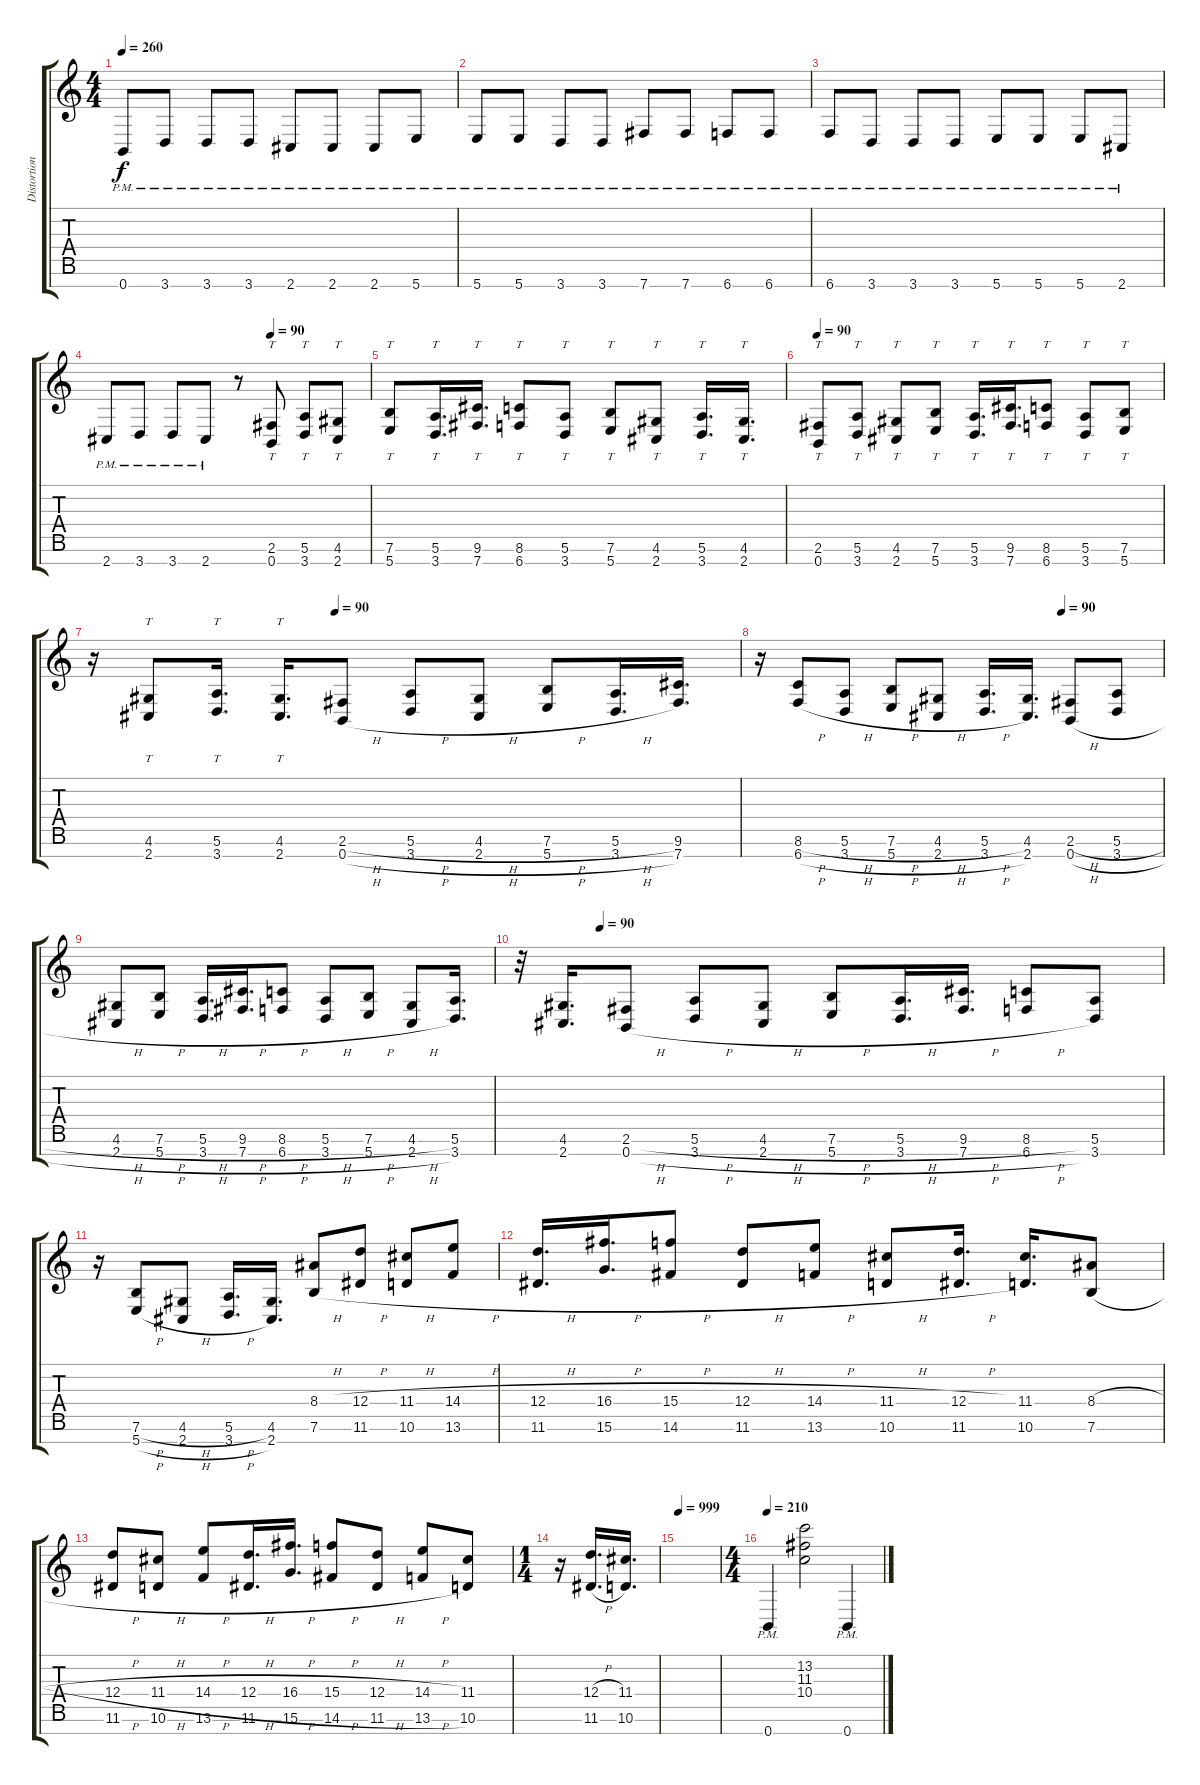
\track ("Distortion Guitar" "Distortion") {instrument distortionguitar}
\staff {score tabs}
\tuning (E4 B3 G3 D3 A2 E2 B1) {hide}
\ts (4 4)
\tempo 260
\clef g2
\ks c
0.7{pm}.8{dy f} 3.7{pm}.8 3.7{pm}.8 3.7{pm}.8 2.7{pm}.8 2.7{pm}.8 2.7{pm}.8 5.7{pm}.8 |
5.7{pm}.8 5.7{pm}.8 3.7{pm}.8 3.7{pm}.8 7.7{pm}.8 7.7{pm}.8 6.7{pm}.8 6.7{pm}.8 |
6.7{pm}.8 3.7{pm}.8 3.7{pm}.8 3.7{pm}.8 5.7{pm}.8 5.7{pm}.8 5.7{pm}.8 2.7{pm}.8 |
\tempo (90 0.625)
2.7{pm}.8 3.7{pm}.8 3.7{pm}.8 2.7{pm}.8 r.8 (2.6 0.7).8{tt} (5.6 3.7).8{tt} (4.6 2.7).8{tt} |
(7.6 5.7).8{tt} (5.6 3.7).16{tt d} (9.6 7.7).16{tt d} (8.6 6.7).8{tt} (5.6 3.7).8{tt} (7.6 5.7).8{tt} (4.6 2.7).8{tt} (5.6 3.7).16{tt d} (4.6 2.7).16{tt d} |
\tempo 90
(2.6 0.7).8{tt} (5.6 3.7).8{tt} (4.6 2.7).8{tt} (7.6 5.7).8{tt} (5.6 3.7).16{tt d} (9.6 7.7).16{tt d} (8.6 6.7).8{tt} (5.6 3.7).8{tt} (7.6 5.7).8{tt} |
\tempo (90 0.375)
r.16 (4.6 2.7).8{tt} (5.6 3.7).16{tt d} (4.6 2.7).16{tt d} (2.6{h} 0.7{h}).8 (5.6{h} 3.7{h}).8 (4.6{h} 2.7{h}).8 (7.6{h} 5.7{h}).8 (5.6{h} 3.7{h}).16{d} (9.6 7.7).16{d} |
\tempo (90 0.75)
r.16 (8.6{h} 6.7{h}).8 (5.6{h} 3.7{h}).8 (7.6{h} 5.7{h}).8 (4.6{h} 2.7{h}).8 (5.6{h} 3.7{h}).16{d} (4.6 2.7).16{d} (2.6{h} 0.7{h}).8 (5.6{h} 3.7{h}).8 |
(4.6{h} 2.7{h}).8 (7.6{h} 5.7{h}).8 (5.6{h} 3.7{h}).16{d} (9.6{h} 7.7{h}).16{d} (8.6{h} 6.7{h}).8 (5.6{h} 3.7{h}).8 (7.6{h} 5.7{h}).8 (4.6{h} 2.7{h}).8 (5.6 3.7).16{d} |
\tempo (90 0.125)
r.32 (4.6 2.7).16{d} (2.6{h} 0.7{h}).8 (5.6{h} 3.7{h}).8 (4.6{h} 2.7{h}).8 (7.6{h} 5.7{h}).8 (5.6{h} 3.7{h}).16{d} (9.6{h} 7.7{h}).16{d} (8.6{h} 6.7{h}).8 (5.6 3.7).8 |
r.16 (7.6{h} 5.7{h}).8 (4.6{h} 2.7{h}).8 (5.6{h} 3.7{h}).16{d} (4.6 2.7).16{d} (8.4{h} 7.6{h}).8 (12.4{h} 11.6{h}).8 (11.4{h} 10.6{h}).8 (14.4{h} 13.6{h}).8 |
(12.4{h} 11.6{h}).16{d} (16.4{h} 15.6{h}).16{d} (15.4{h} 14.6{h}).8 (12.4{h} 11.6{h}).8 (14.4{h} 13.6{h}).8 (11.4{h} 10.6{h}).8 (12.4{h} 11.6{h}).16{d} (11.4 10.6).16{d} (8.4{h} 7.6{h}).8 |
(12.4{h} 11.6{h}).8 (11.4{h} 10.6{h}).8 (14.4{h} 13.6{h}).8 (12.4{h} 11.6{h}).16{d} (16.4{h} 15.6{h}).16{d} (15.4{h} 14.6{h}).8 (12.4{h} 11.6{h}).8 (14.4{h} 13.6{h}).8 (11.4 10.6).8 |
\ts (1 4)
r.16 (12.4{h} 11.6{h}).16{d} (11.4 10.6).16{d} |
\tempo 999
|
\ts (4 4)
\tempo 210
0.7{pm}.4 (13.2 11.3 10.4).2 0.7{pm}.4
